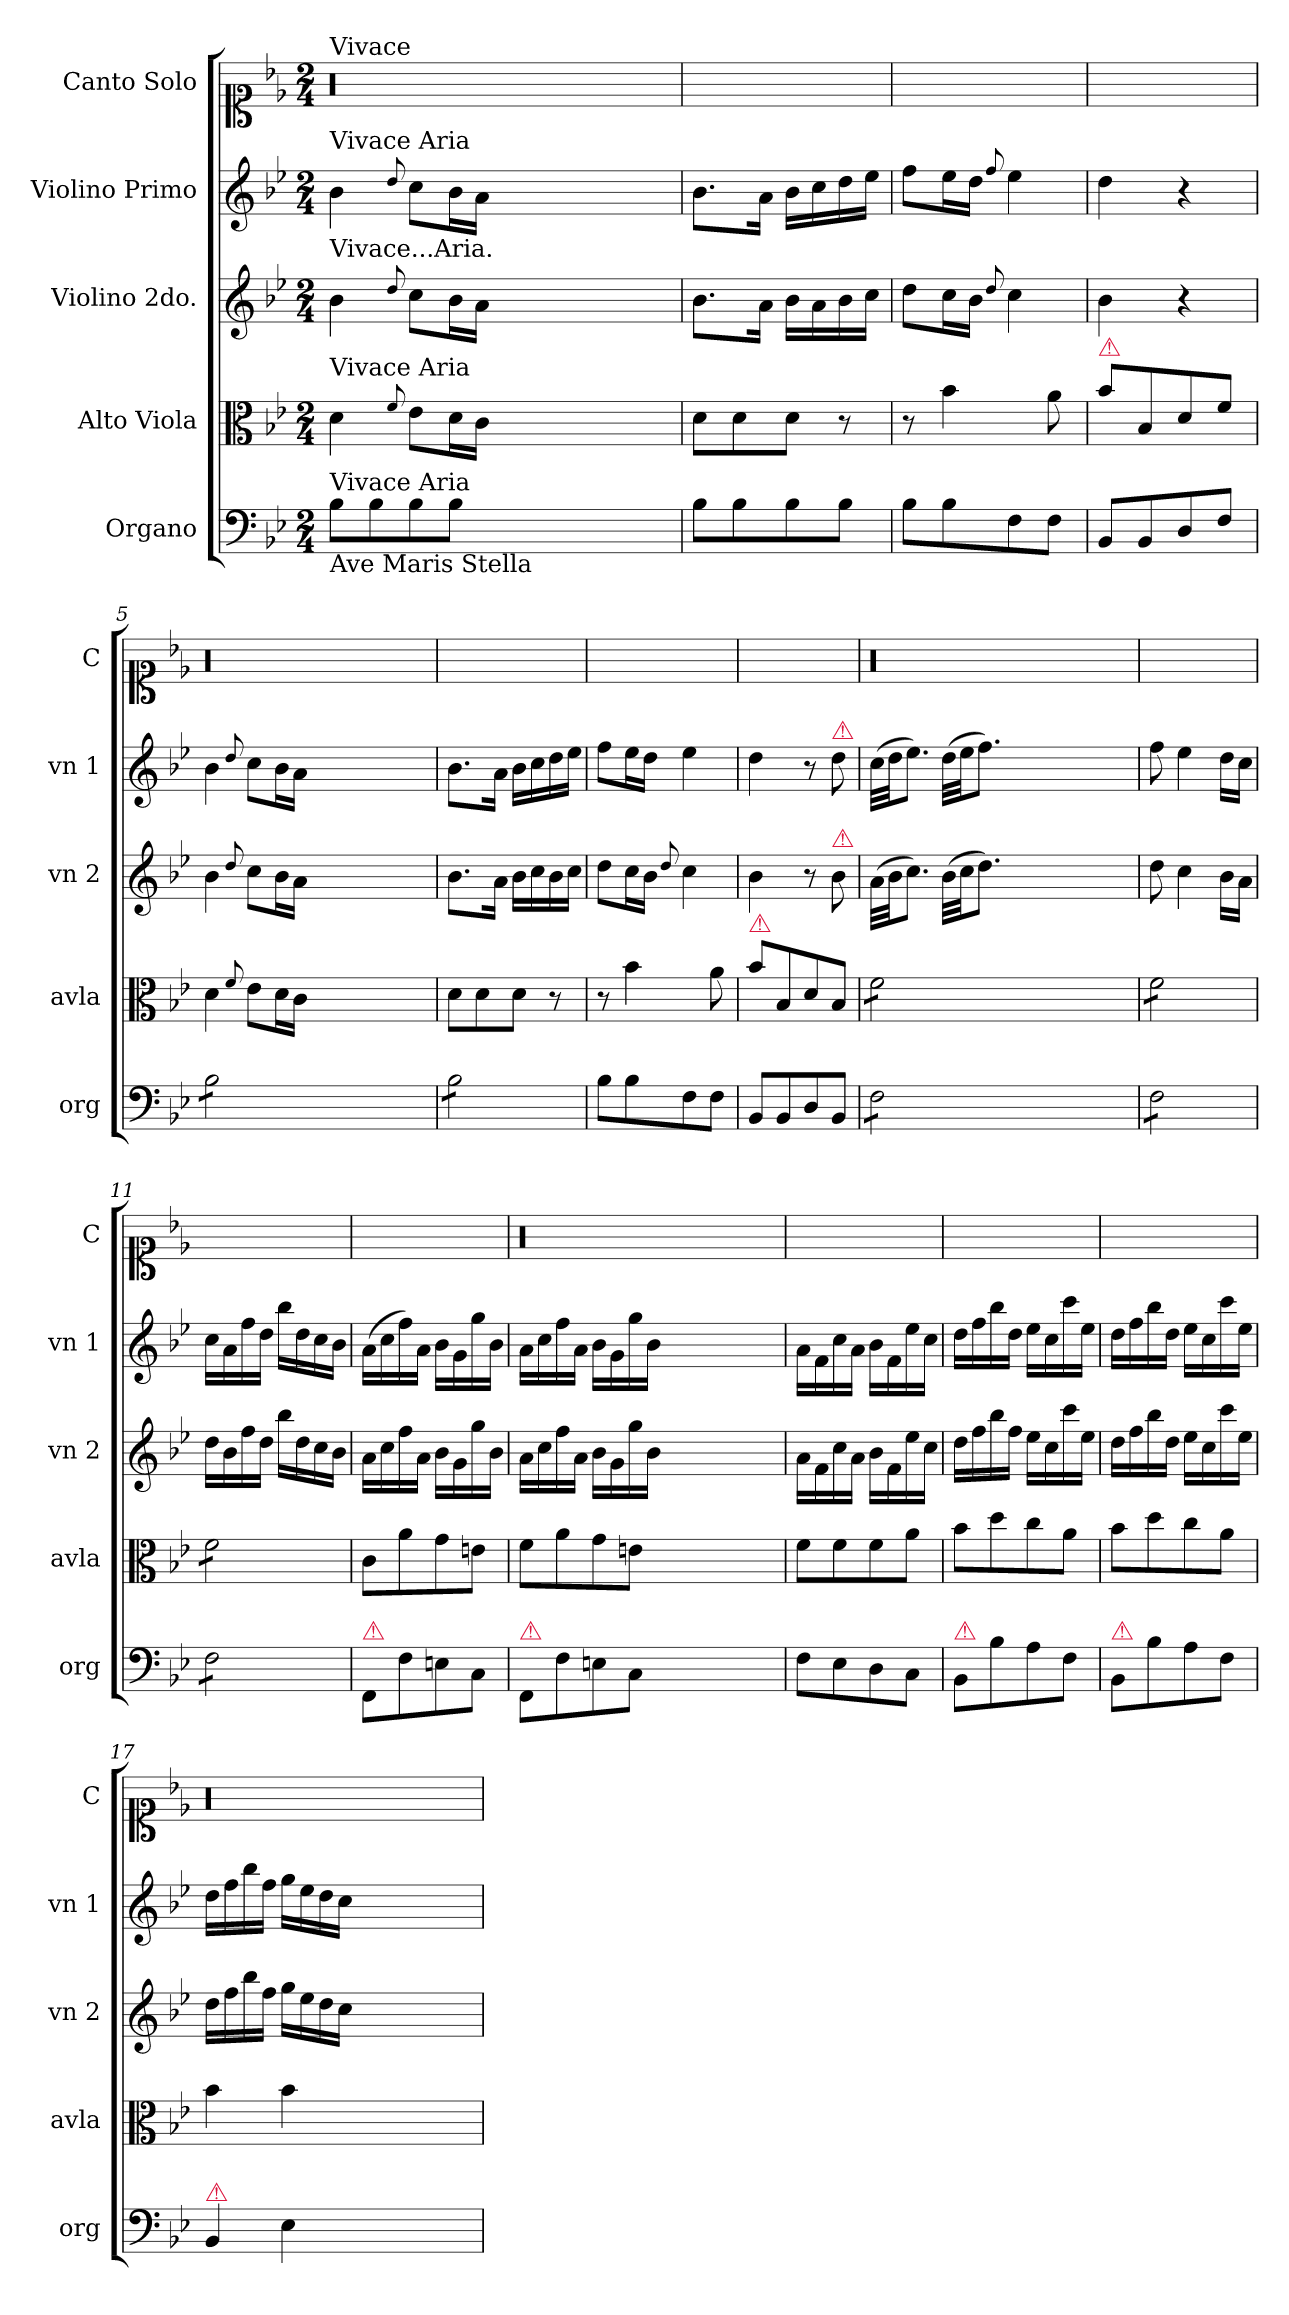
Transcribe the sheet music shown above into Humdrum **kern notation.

**kern	**kern	**kern	**kern	**kern
*part5	*part4	*part3	*part2	*part1
*staff5	*staff4	*staff3	*staff2	*staff1
*I"Organo	*I"Alto Viola	*I"Violino 2do.	*I"Violino Primo	*I"Canto Solo
*I'org	*I'avla	*I'vn 2	*I'vn 1	*I'C
*clefF4	*clefC3	*clefG2	*clefG2	*clefC1
*k[b-e-]	*k[b-e-]	*k[b-e-]	*k[b-e-]	*k[b-e-]
*M2/4	*M2/4	*M2/4	*M2/4	*M2/4
=1	=1	=1	=1	=1
!	!	!	!	!LO:TX:a:t=Vivace
!	!	!	!LO:TX:a:t=Vivace Aria	!
!	!	!LO:TX:a:t=Vivace...Aria.	!	!
!	!LO:TX:a:t=Vivace Aria	!	!	!
!LO:TX:b:t=Ave Maris Stella	!	!	!	!
!LO:TX:a:t=Vivace Aria	!	!	!	!
!	!	!	!	!LO:N:vis=00
8B-\L	4d\	4b-\	4b-\	0r
8B-\	.	.	.	.
.	8qqf/	8qqdd/	8qqdd/	.
8B-\	8e-\L	8cc\L	8cc\L	.
8B-\J	16d\L	16b-\L	16b-\L	.
.	16c\JJ	16a\JJ	16a\JJ	.
1.ryy	1.ryy	1.ryy	1.ryy	.
=2	=2	=2	=2	=2
8B-\L	8d\L	8.b-\L	8.b-\L	2ryy
8B-\	8d\	.	.	.
.	.	16a\Jk	16a\Jk	.
8B-\	8d\J	16b-\LL	16b-\LL	.
.	.	16a\	16cc\	.
8B-\J	8r	16b-\	16dd\	.
.	.	16cc\JJ	16ee-\JJ	.
=3	=3	=3	=3	=3
8B-\L	8r	8dd\L	8ff\L	2ryy
8B-\	4b-\	16cc\L	16ee-\L	.
.	.	16b-\JJ	16dd\JJ	.
.	.	8qqdd/	8qqff/	.
8F\	.	4cc\	4ee-\	.
8F\J	8a\	.	.	.
=4	=4	=4	=4	=4
!	!LO:TX:a:color=crimson:t=⚠	!	!	!
8BB-/L	8b-\L	4b-\	4dd\	2ryy
8BB-/	8B-/	.	.	.
8D/	8d/	4r	4r	.
8F/J	8f/J	.	.	.
=5	=5	=5	=5	=5
!	!	!	!	!LO:N:vis=00
*tremolo	*	*	*	*
8B-\L	4d\	4b-\	4b-\	0r
8B-\	.	.	.	.
.	8qqf/	8qqdd/	8qqdd/	.
8B-\	8e-\L	8cc\L	8cc\L	.
8B-\J	16d\L	16b-\L	16b-\L	.
.	16c\JJ	16a\JJ	16a\JJ	.
1.ryy	1.ryy	1.ryy	1.ryy	.
=6	=6	=6	=6	=6
8B-\L	8d\L	8.b-\L	8.b-\L	2ryy
8B-\	8d\	.	.	.
.	.	16a\Jk	16a\Jk	.
8B-\	8d\J	16b-\LL	16b-\LL	.
.	.	16cc\	16cc\	.
8B-\J	8r	16b-\	16dd\	.
*Xtremolo	*	*	*	*
.	.	16cc\JJ	16ee-\JJ	.
=7	=7	=7	=7	=7
8B-\L	8r	8dd\L	8ff\L	2ryy
8B-\	4b-\	16cc\L	16ee-\L	.
.	.	16b-\JJ	16dd\JJ	.
.	.	8qqdd/	.	.
8F\	.	4cc\	4ee-\	.
8F\J	8a\	.	.	.
=8	=8	=8	=8	=8
!	!LO:TX:a:color=crimson:t=⚠	!	!	!
8BB-/L	8b-\L	4b-\	4dd\	2ryy
8BB-/	8B-/	.	.	.
8D/	8d/	8r	8r	.
!	!	!	!LO:TX:a:color=crimson:t=⚠	!
!	!	!LO:TX:a:color=crimson:t=⚠	!	!
8BB-/J	8B-/J	8b-\	8dd\	.
=9	=9	=9	=9	=9
!	!	!	!	!LO:N:vis=00
*tremolo	*	*	*	*
*	*tremolo	*	*	*
8F\L	8f\L	(32a\LLL	(32cc\LLL	0r
.	.	32b-\JJ	32dd\JJ	.
.	.	8.cc\J)	8.ee-\J)	.
8F\	8f\	.	.	.
8F\	8f\	(32b-\LLL	(32dd\LLL	.
.	.	32cc\JJ	32ee-\JJ	.
.	.	8.dd\J)	8.ff\J)	.
8F\J	8f\J	.	.	.
1.ryy	1.ryy	1.ryy	1.ryy	.
=10	=10	=10	=10	=10
8F\L	8f\L	8dd\	8ff\	2ryy
8F\	8f\	4cc\	4ee-\	.
8F\	8f\	.	.	.
8F\J	8f\J	16b-\LL	16dd\LL	.
.	.	16a\JJ	16cc\JJ	.
=11	=11	=11	=11	=11
8F\L	8f\L	16dd\LL	16cc\LL	2ryy
.	.	16b-\	16a\	.
8F\	8f\	16ff\	16ff\	.
.	.	16dd\JJ	16dd\JJ	.
8F\	8f\	16bb-\LL	16bb-\LL	.
.	.	16dd\	16dd\	.
8F\J	8f\J	16cc\	16cc\	.
*	*Xtremolo	*	*	*
*Xtremolo	*	*	*	*
.	.	16b-\JJ	16b-\JJ	.
=12	=12	=12	=12	=12
!LO:TX:a:color=crimson:t=⚠	!	!	!	!
8FF/L	8c\L	16a\LL	(16a\LL	2ryy
.	.	16cc\	16cc\	.
8F\	8a\	16ff\	16ff\)	.
.	.	16a\JJ	16a\JJ	.
8En\	8g\	16b-\LL	16b-\LL	.
.	.	16g\	16g\	.
8C\J	8en\J	16gg\	16gg\	.
.	.	16b-\JJ	16b-\JJ	.
=13	=13	=13	=13	=13
!LO:TX:a:color=crimson:t=⚠	!	!	!	!
!	!	!	!	!LO:N:vis=00
8FF/L	8f\L	16a\LL	16a\LL	0r
.	.	16cc\	16cc\	.
8F\	8a\	16ff\	16ff\	.
.	.	16a\JJ	16a\JJ	.
8En\	8g\	16b-\LL	16b-\LL	.
.	.	16g\	16g\	.
8C\J	8en\J	16gg\	16gg\	.
.	.	16b-\JJ	16b-\JJ	.
1.ryy	1.ryy	1.ryy	1.ryy	.
=14	=14	=14	=14	=14
8F\L	8f\L	16a\LL	16a\LL	2ryy
.	.	16f\	16f\	.
8E-\	8f\	16cc\	16cc\	.
.	.	16a\JJ	16a\JJ	.
8D\	8f\	16b-\LL	16b-\LL	.
.	.	16f\	16f\	.
8C\J	8a\J	16ee-\	16ee-\	.
.	.	16cc\JJ	16cc\JJ	.
=15	=15	=15	=15	=15
!LO:TX:a:color=crimson:t=⚠	!	!	!	!
8BB-/L	8b-\L	16dd\LL	16dd\LL	2ryy
.	.	16ff\	16ff\	.
8B-\	8dd\	16bb-\	16bb-\	.
.	.	16ff\JJ	16dd\JJ	.
8A\	8cc\	16ee-\LL	16ee-\LL	.
.	.	16cc\	16cc\	.
8F\J	8a\J	16ccc\	16ccc\	.
.	.	16ee-\JJ	16ee-\JJ	.
=16	=16	=16	=16	=16
!LO:TX:a:color=crimson:t=⚠	!	!	!	!
8BB-/L	8b-\L	16dd\LL	16dd\LL	2ryy
.	.	16ff\	16ff\	.
8B-\	8dd\	16bb-\	16bb-\	.
.	.	16dd\JJ	16dd\JJ	.
8A\	8cc\	16ee-\LL	16ee-\LL	.
.	.	16cc\	16cc\	.
8F\J	8a\J	16ccc\	16ccc\	.
.	.	16ee-\JJ	16ee-\JJ	.
=17	=17	=17	=17	=17
!LO:TX:a:color=crimson:t=⚠	!	!	!	!
!	!	!	!	!LO:N:vis=00
4BB-/	4b-\	16dd\LL	16dd\LL	0r
.	.	16ff\	16ff\	.
.	.	16bb-\	16bb-\	.
.	.	16ff\JJ	16ff\JJ	.
4E-\	4b-\	16gg\LL	16gg\LL	.
.	.	16ee-\	16ee-\	.
.	.	16dd\	16dd\	.
.	.	16cc\JJ	16cc\JJ	.
1.ryy	1.ryy	1.ryy	1.ryy	.
=	=	=	=	=
*-	*-	*-	*-	*-
